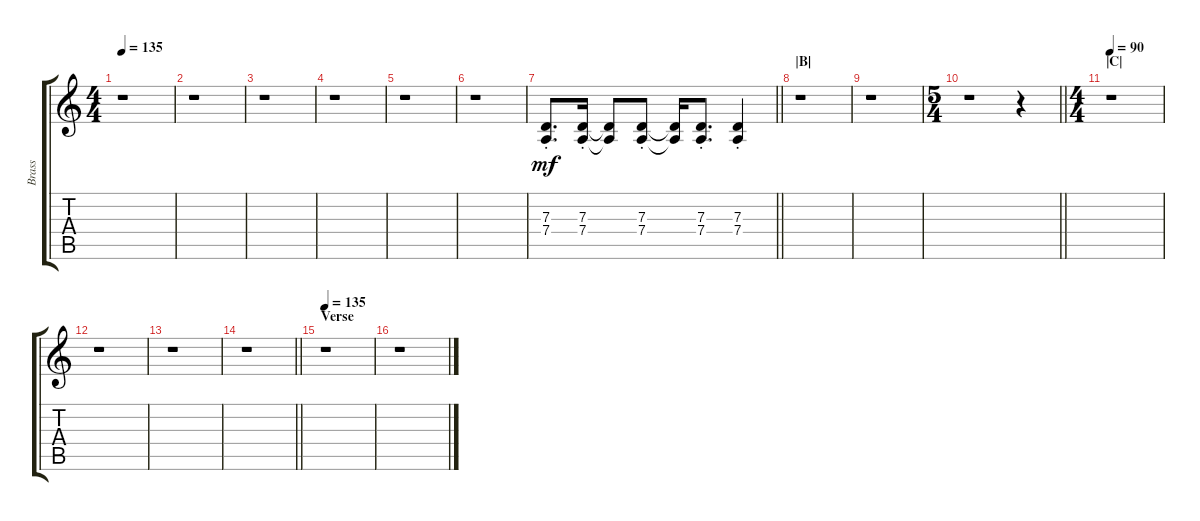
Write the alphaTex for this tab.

\track ("Brass" "Brass") {instrument brasssection}
\staff {score tabs}
\tuning (E4 B3 G3 D3 A2 E2) {hide}
\ts (4 4)
\tempo 135
\clef g2
\ks c
r.1{dy mf} |
r.1 |
r.1 |
r.1 |
r.1 |
r.1 |
\barLineRight lightlight
(7.3{st} 7.4{st}).8{d} (7.3{st} 7.4{st}).16 (7.3{t} 7.4{t}).8 (7.3{st} 7.4{st}).8 (7.3{t} 7.4{t}).16 (7.3{st} 7.4{st}).8{d} (7.3{st} 7.4{st}).4 |
\section ("" "|B|")
r.1 |
r.1 |
\ts (5 4)
\barLineRight lightlight
r.1 r.4 |
\ts (4 4)
\section ("" "|C|")
\tempo 90
r.1 |
r.1 |
r.1 |
\barLineRight lightlight
r.1 |
\section ("" "Verse")
\tempo 135
r.1 |
r.1
